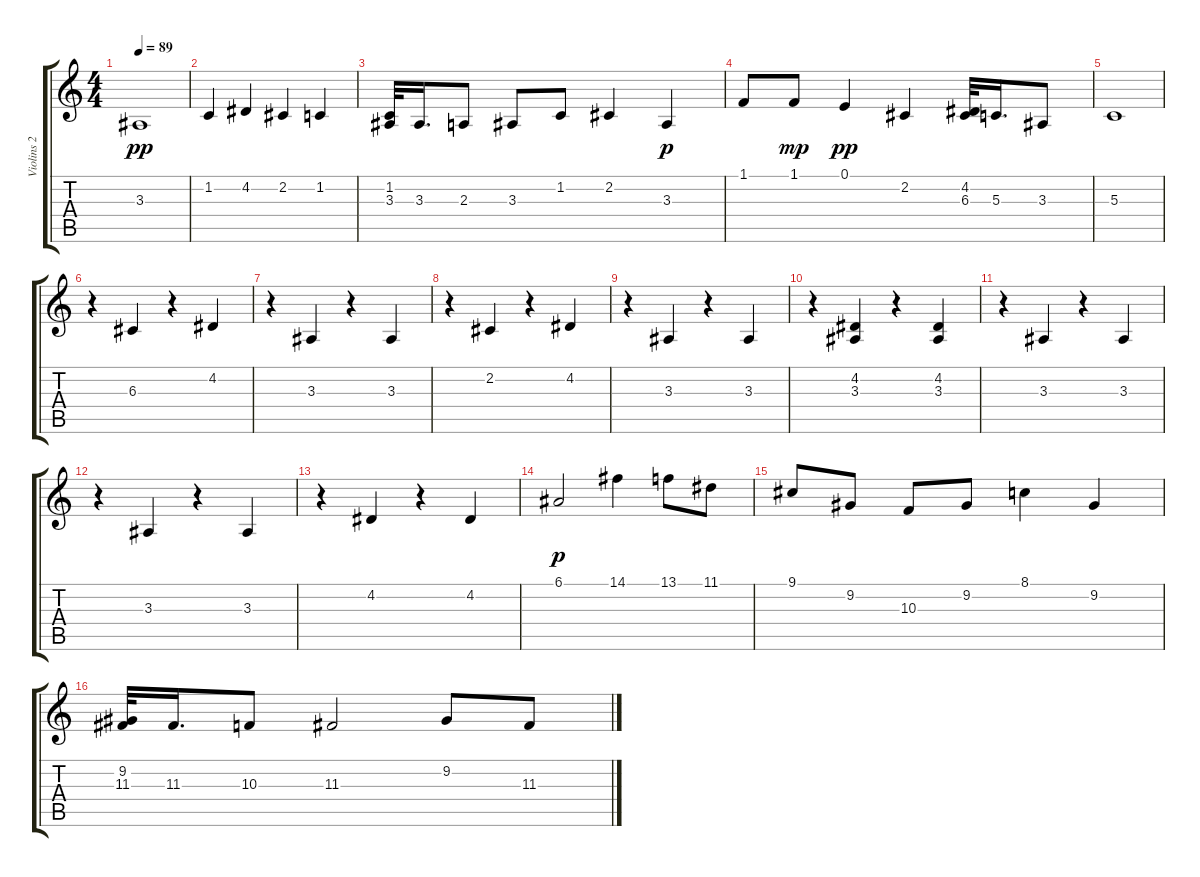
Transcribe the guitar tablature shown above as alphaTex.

\track ("Violins 2" "Violins 2") {instrument stringensemble1}
\staff {score tabs}
\tuning (E4 B3 G3 D3 A2 E2) {hide}
\ts (4 4)
\tempo 89
\clef g2
\ks c
3.3.1{dy pp} |
1.2.4 4.2.4 2.2.4 1.2.4 |
(1.2 3.3).32 3.3.16{d} 2.3.8 3.3.8 1.2.8 2.2.4 3.3.4{dy p} |
1.1.8 1.1.8{dy mp} 0.1.4{dy pp} 2.2.4 (4.2 6.3).32 5.3.16{d} 3.3.8 |
5.3.1 |
r.4 6.3.4 r.4 4.2.4 |
r.4 3.3.4 r.4 3.3.4 |
r.4 2.2.4 r.4 4.2.4 |
r.4 3.3.4 r.4 3.3.4 |
r.4 (4.2 3.3).4 r.4 (4.2 3.3).4 |
r.4 3.3.4 r.4 3.3.4 |
r.4 3.3.4 r.4 3.3.4 |
r.4 4.2.4 r.4 4.2.4 |
6.1.2{dy p} 14.1.4 13.1.8 11.1.8 |
9.1.8 9.2.8 10.3.8 9.2.8 8.1.4 9.2.4 |
(9.2 11.3).32 11.3.16{d} 10.3.8 11.3.2 9.2.8 11.3.8
